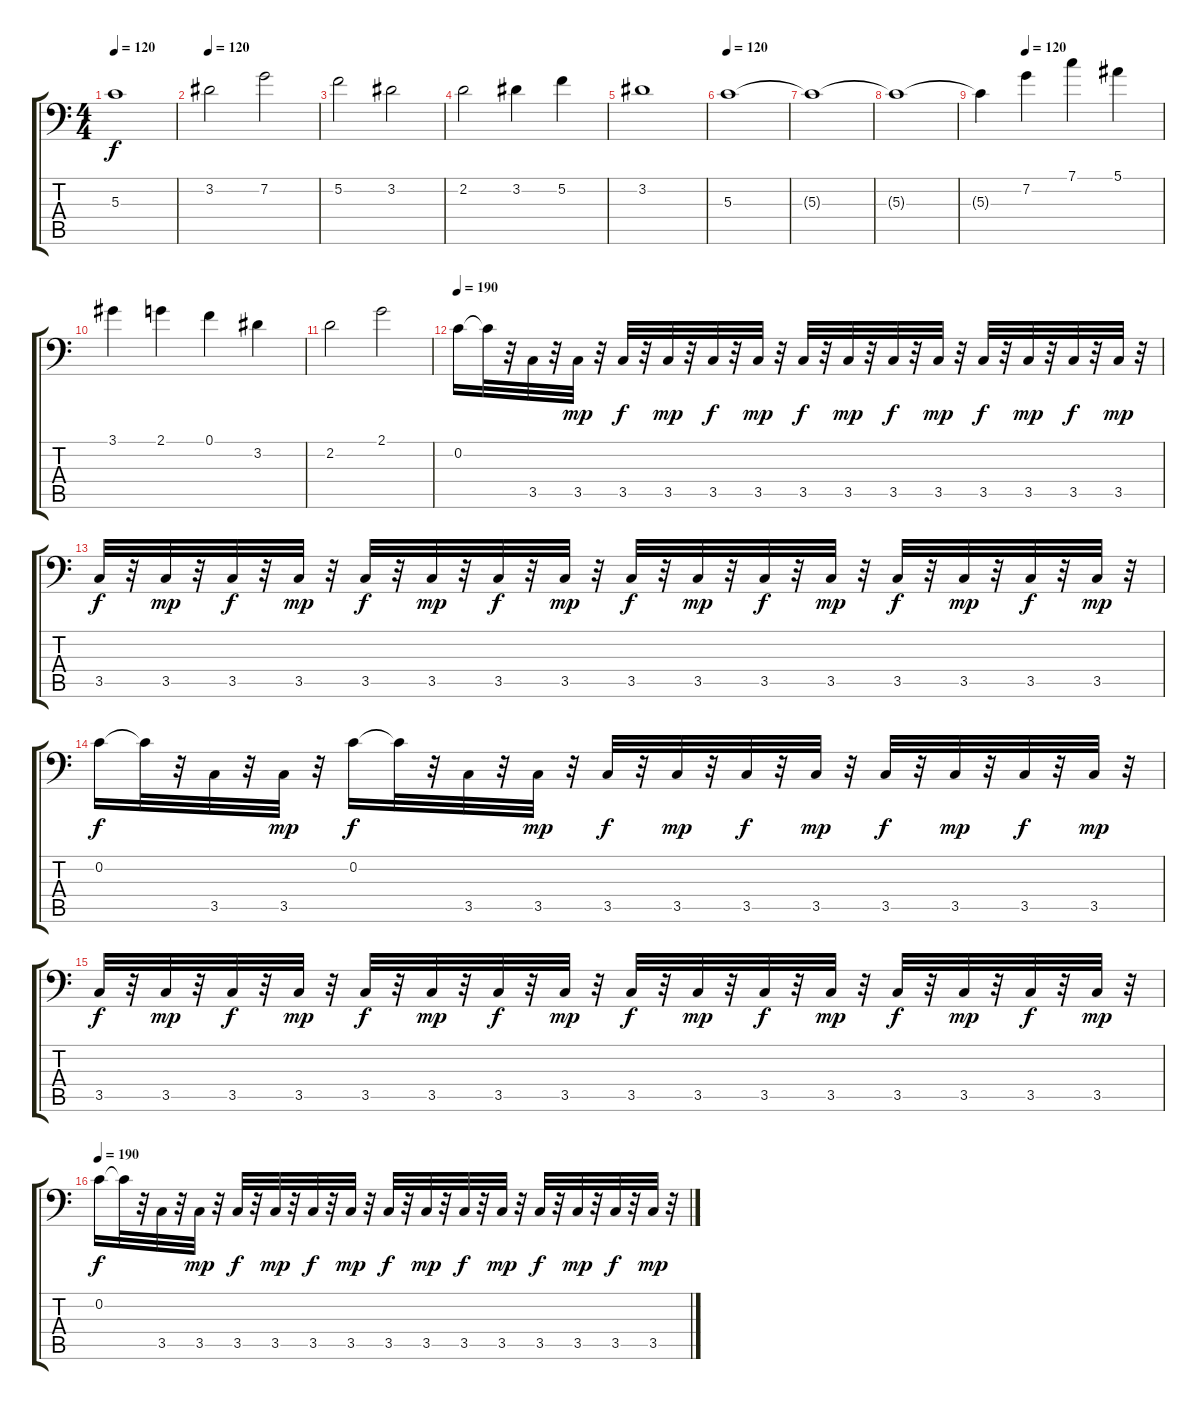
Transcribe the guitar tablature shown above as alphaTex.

\track "" {instrument electricbassfinger}
\staff {score tabs}
\tuning (F3 C3 G2 D2 A1 C1) {hide}
\ts (4 4)
\tempo 120
\clef f4
\ks c
5.3{t}.1{dy f} |
\tempo 120
3.2.2{instrument electricbassfinger} 7.2.2 |
5.2.2 3.2.2 |
2.2.2 3.2.4 5.2.4 |
3.2.1 |
\tempo 120
5.3.1{instrument synthbrass2} |
5.3{t}.1 |
5.3{t}.1 |
\tempo (120 0.25)
5.3{t}.4 7.2.4{instrument electricbassfinger} 7.1.4 5.1.4 |
3.1.4 2.1.4 0.1.4 3.2.4 |
2.2.2 2.1.2 |
\tempo 190
0.2.16{balance 8} 0.2{t}.32 r.32 3.5.32 r.32 3.5.32{dy mp} r.32 3.5.32{dy f} r.32 3.5.32{dy mp} r.32 3.5.32{dy f} r.32 3.5.32{dy mp} r.32 3.5.32{dy f} r.32 3.5.32{dy mp} r.32 3.5.32{dy f} r.32 3.5.32{dy mp} r.32 3.5.32{dy f} r.32 3.5.32{dy mp} r.32 3.5.32{dy f} r.32 3.5.32{dy mp} r.32 |
3.5.32{dy f} r.32 3.5.32{dy mp} r.32 3.5.32{dy f} r.32 3.5.32{dy mp} r.32 3.5.32{dy f} r.32 3.5.32{dy mp} r.32 3.5.32{dy f} r.32 3.5.32{dy mp} r.32 3.5.32{dy f} r.32 3.5.32{dy mp} r.32 3.5.32{dy f} r.32 3.5.32{dy mp} r.32 3.5.32{dy f} r.32 3.5.32{dy mp} r.32 3.5.32{dy f} r.32 3.5.32{dy mp} r.32 |
0.2.16{dy f} 0.2{t}.32 r.32 3.5.32 r.32 3.5.32{dy mp} r.32 0.2.16{dy f} 0.2{t}.32 r.32 3.5.32 r.32 3.5.32{dy mp} r.32 3.5.32{dy f} r.32 3.5.32{dy mp} r.32 3.5.32{dy f} r.32 3.5.32{dy mp} r.32 3.5.32{dy f} r.32 3.5.32{dy mp} r.32 3.5.32{dy f} r.32 3.5.32{dy mp} r.32 |
3.5.32{dy f} r.32 3.5.32{dy mp} r.32 3.5.32{dy f} r.32 3.5.32{dy mp} r.32 3.5.32{dy f} r.32 3.5.32{dy mp} r.32 3.5.32{dy f} r.32 3.5.32{dy mp} r.32 3.5.32{dy f} r.32 3.5.32{dy mp} r.32 3.5.32{dy f} r.32 3.5.32{dy mp} r.32 3.5.32{dy f} r.32 3.5.32{dy mp} r.32 3.5.32{dy f} r.32 3.5.32{dy mp} r.32 |
\tempo 190
0.2.16{dy f balance 8} 0.2{t}.32 r.32 3.5.32 r.32 3.5.32{dy mp} r.32 3.5.32{dy f} r.32 3.5.32{dy mp} r.32 3.5.32{dy f} r.32 3.5.32{dy mp} r.32 3.5.32{dy f} r.32 3.5.32{dy mp} r.32 3.5.32{dy f} r.32 3.5.32{dy mp} r.32 3.5.32{dy f} r.32 3.5.32{dy mp} r.32 3.5.32{dy f} r.32 3.5.32{dy mp} r.32
